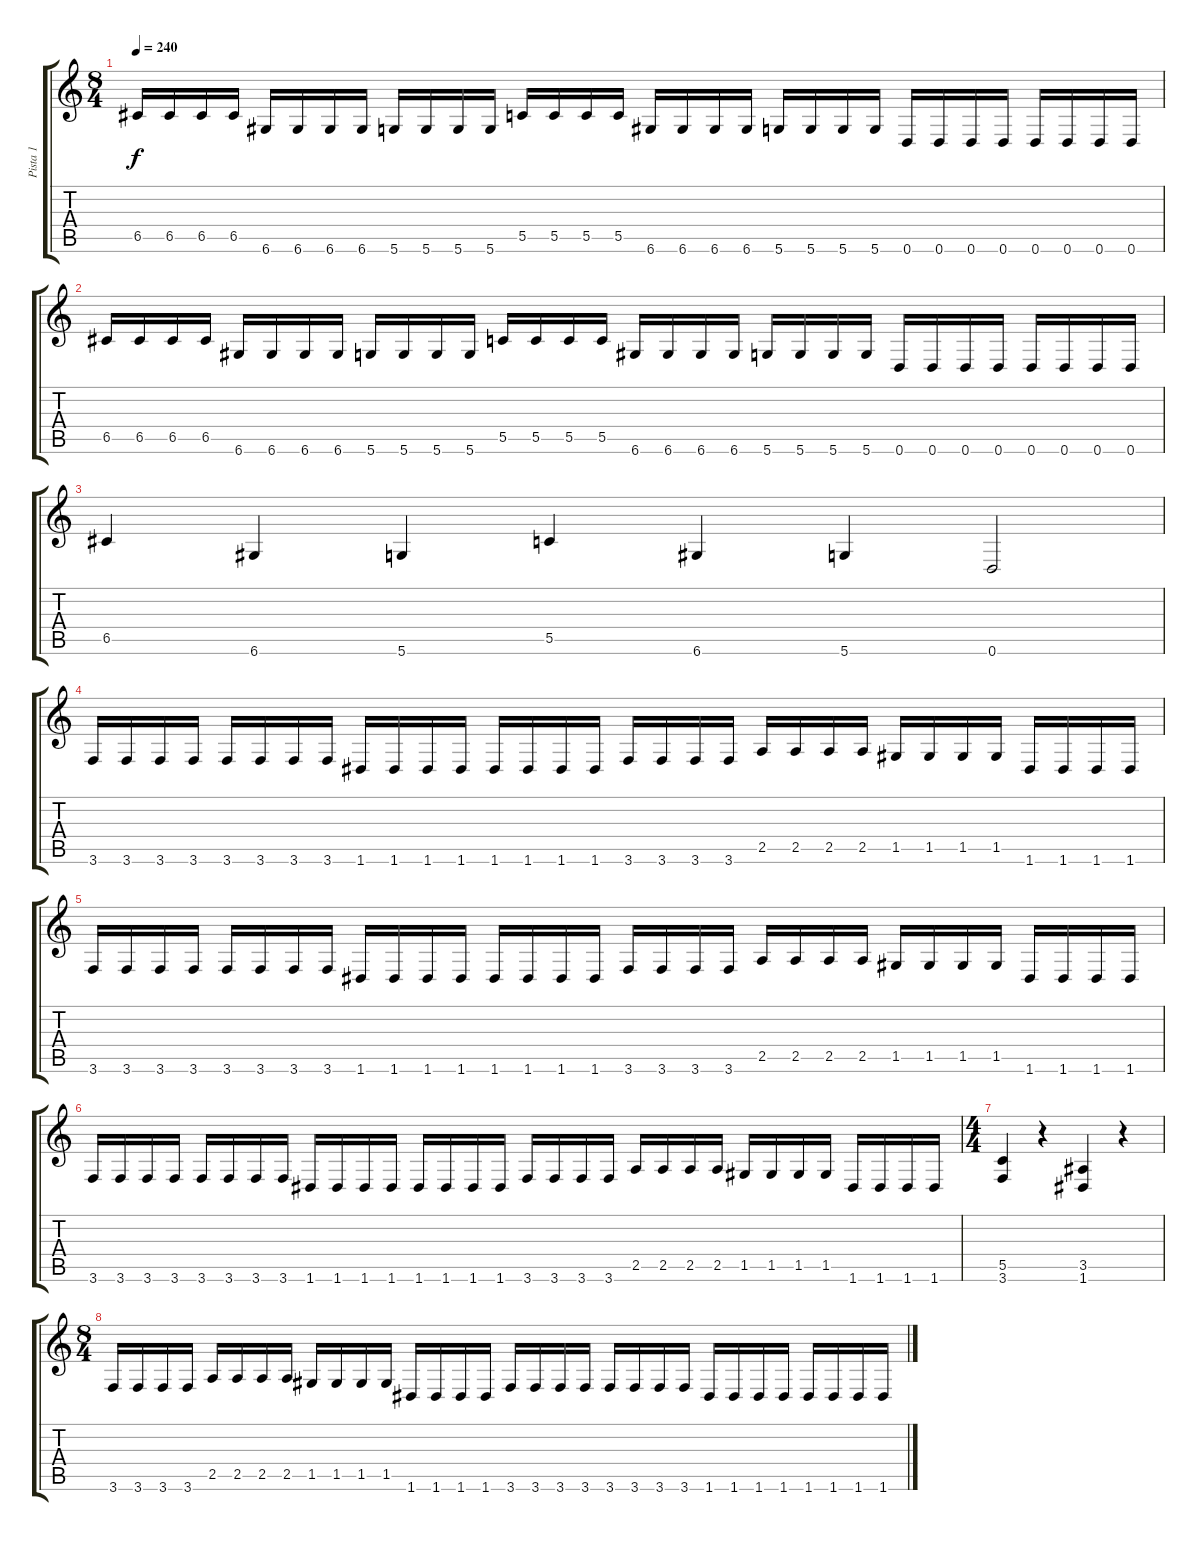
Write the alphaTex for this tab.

\track ("Pista 1" "Pista 1") {instrument distortionguitar}
\staff {score tabs}
\tuning (D4 A3 F3 C3 G2 D2) {hide}
\ts (8 4)
\tempo 240
\clef g2
\ks c
6.5.16{dy f} 6.5.16 6.5.16 6.5.16 6.6.16 6.6.16 6.6.16 6.6.16 5.6.16 5.6.16 5.6.16 5.6.16 5.5.16 5.5.16 5.5.16 5.5.16 6.6.16 6.6.16 6.6.16 6.6.16 5.6.16 5.6.16 5.6.16 5.6.16 0.6.16 0.6.16 0.6.16 0.6.16 0.6.16 0.6.16 0.6.16 0.6.16 |
6.5.16 6.5.16 6.5.16 6.5.16 6.6.16 6.6.16 6.6.16 6.6.16 5.6.16 5.6.16 5.6.16 5.6.16 5.5.16 5.5.16 5.5.16 5.5.16 6.6.16 6.6.16 6.6.16 6.6.16 5.6.16 5.6.16 5.6.16 5.6.16 0.6.16 0.6.16 0.6.16 0.6.16 0.6.16 0.6.16 0.6.16 0.6.16 |
6.5.4 6.6.4 5.6.4 5.5.4 6.6.4 5.6.4 0.6.2 |
3.6.16 3.6.16 3.6.16 3.6.16 3.6.16 3.6.16 3.6.16 3.6.16 1.6.16 1.6.16 1.6.16 1.6.16 1.6.16 1.6.16 1.6.16 1.6.16 3.6.16 3.6.16 3.6.16 3.6.16 2.5.16 2.5.16 2.5.16 2.5.16 1.5.16 1.5.16 1.5.16 1.5.16 1.6.16 1.6.16 1.6.16 1.6.16 |
3.6.16 3.6.16 3.6.16 3.6.16 3.6.16 3.6.16 3.6.16 3.6.16 1.6.16 1.6.16 1.6.16 1.6.16 1.6.16 1.6.16 1.6.16 1.6.16 3.6.16 3.6.16 3.6.16 3.6.16 2.5.16 2.5.16 2.5.16 2.5.16 1.5.16 1.5.16 1.5.16 1.5.16 1.6.16 1.6.16 1.6.16 1.6.16 |
3.6.16 3.6.16 3.6.16 3.6.16 3.6.16 3.6.16 3.6.16 3.6.16 1.6.16 1.6.16 1.6.16 1.6.16 1.6.16 1.6.16 1.6.16 1.6.16 3.6.16 3.6.16 3.6.16 3.6.16 2.5.16 2.5.16 2.5.16 2.5.16 1.5.16 1.5.16 1.5.16 1.5.16 1.6.16 1.6.16 1.6.16 1.6.16 |
\ts (4 4)
(5.5 3.6).4 r.4 (3.5 1.6).4 r.4 |
\ts (8 4)
3.6.16 3.6.16 3.6.16 3.6.16 2.5.16 2.5.16 2.5.16 2.5.16 1.5.16 1.5.16 1.5.16 1.5.16 1.6.16 1.6.16 1.6.16 1.6.16 3.6.16 3.6.16 3.6.16 3.6.16 3.6.16 3.6.16 3.6.16 3.6.16 1.6.16 1.6.16 1.6.16 1.6.16 1.6.16 1.6.16 1.6.16 1.6.16
